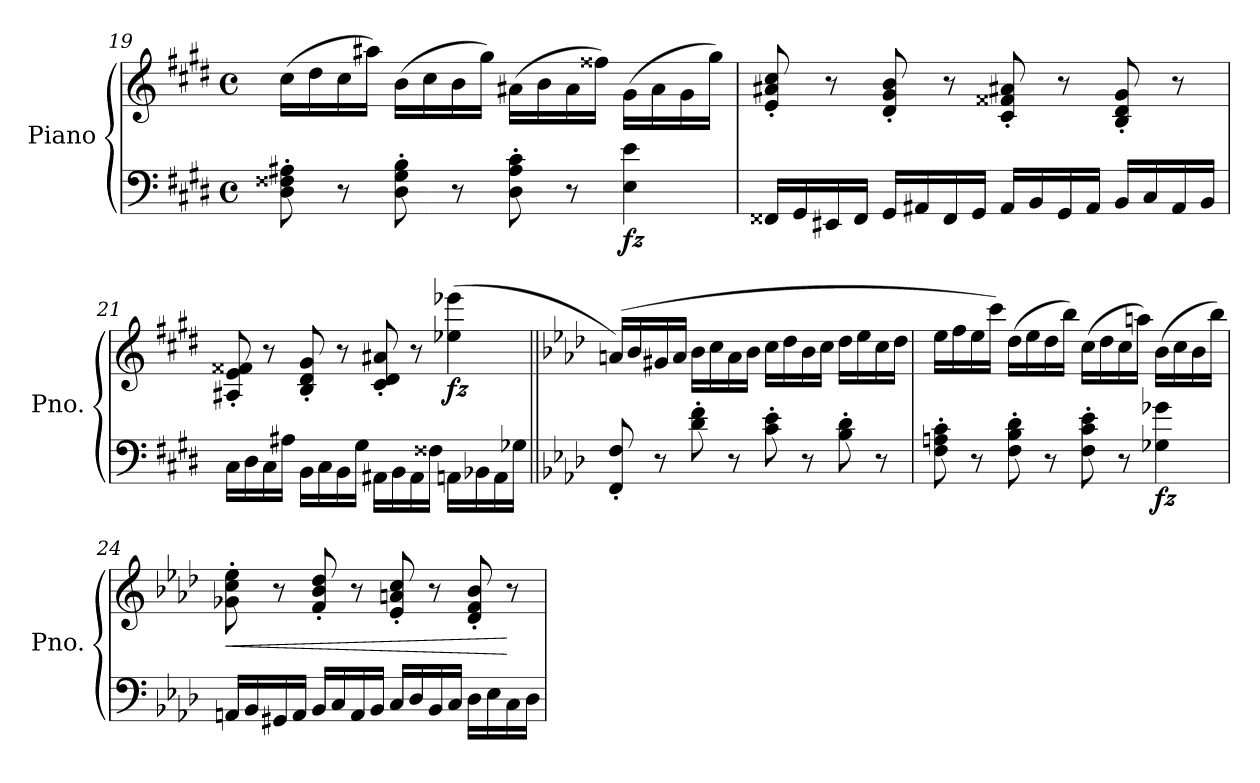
**kern	**kern	**dynam
*part1	*part1	*part1
*staff2	*staff1	*staff1/2
*I"Piano	*	*
*I'Pno.	*	*
!!LO:PB:g=z
*clefF4	*clefG2	*
*k[f#c#g#d#]	*k[f#c#g#d#]	*
*M4/4	*M4/4	*
*met(c)	*met(c)	*
=19	=19	=19
8D#\<'<< 8F##X\<'<< 8A#X\<'<<	(>16cc#\LL	.
.	16dd#\	.
8r	16cc#\	.
.	16aa#X\JJ)	.
8D#\' 8G#\' 8B\'	(>16b\LL	.
.	16cc#\	.
8r	16b\	.
.	16gg#\JJ)	.
8D#\' 8A#\' 8c#\'	(>16a#X\LL	.
.	16b\	.
8r	16a#\	.
.	16ff##X\JJ)	.
!	!	!LO:DY:b=2
4E\ 4e\	(>16g#\LL	fz
.	16a#\	.
.	16g#\	.
.	16gg#\JJ)	.
=20	=20	=20
16FF##X</LL	8e/' 8a#X/' 8cc#/'	.
16GG#/	.	.
16EE#X</	8r	.
16FF##/JJ	.	.
16GG#/LL	8d#/' 8g#/' 8b/'	.
16AA#X/	.	.
16FF##</	8r	.
16GG#/JJ	.	.
16AA#/LL	8c#/' 8f##X/' 8a#X/'	.
16BB/	.	.
16GG#</	8r	.
16AA#/JJ	.	.
16BB</LL	8B/' 8d#/' 8g#/'	.
16C#</	.	.
16AA#</	8r	.
16BB/JJ	.	.
!!LO:LB:g=z
=21	=21	=21
16C#<\LL	8A#X/' 8e/' 8f##X/'	.
16D#<\	.	.
16C#<\	8r	.
16A#X\JJ	.	.
16BB<\LL	8B/' 8d#/' 8g#/'	.
16C#<\	.	.
16BB<\	8r	.
16G#\JJ	.	.
16AA#X<\LL	8c#/' 8d#/' 8a#X/'	.
16BB<\	.	.
16AA#<\	8r	.
16F##X\JJ	.	.
!	!	!LO:DY:b
16AAn<\LL	(>4ee-X\ 4eee-X\	fz
16BB-X<\	.	.
16AA<\	.	.
16G-X\JJ	.	.
=22||	=22||	=22||
*k[b-e-a-d-]	*k[b-e-a-d-]	*
8FF/' 8F/'	(>16an/LL)	.
.	16b-/	.
8r	16g#X/	.
.	16a/JJ	.
8d-\<' 8f\<'	16b-\LL	.
.	16cc\	.
8r	16a\	.
.	16b-\JJ	.
8c\<' 8e-\<'	16cc\LL	.
.	16dd-\	.
8r	16b-\	.
.	16cc\JJ	.
8B-\<' 8d-\<'	16dd-\LL	.
.	16ee-\	.
8r	16cc\	.
.	16dd-\JJ	.
!!LO:LB:g=z
=23	=23	=23
8F\<'<< 8An\<'<< 8c\<'<<	16ee-\LL	.
.	16ff\	.
8r	16ee-\	.
.	16ccc\JJ)	.
8F\' 8B-\' 8d-\'	(>16dd-\LL	.
.	16ee-\	.
8r	16dd-\	.
.	16bb-\JJ)	.
8F\' 8c\' 8e-\'	(>16cc\LL	.
.	16dd-\	.
8r	16cc\	.
.	16aan\JJ)	.
!	!	!LO:DY:b=2
4G-X\ 4g-X\	(>16b-\LL	fz
.	16cc\	.
.	16b-\	.
.	16bb-\JJ)	.
=24	=24	=24
!	!	!LO:HP:b
16AAn</LL	8g-X\' 8cc\' 8ee-\'	<
16BB-/	.	.
16GG#X</	8r	.
16AA/JJ	.	.
16BB-/LL	8f/' 8b-/' 8dd-/'	.
16C/	.	.
16AA</	8r	.
16BB-/JJ	.	.
16C/LL	8e-/' 8an/' 8cc/'	.
16D-/	.	.
16BB-</	8r	.
16C/JJ	.	.
16D-\LL	8d-/' 8f/' 8b-/'	.
16E-\	.	.
16C<\	8r	[
16D-\JJ	.	.
=	=	=
*-	*-	*-
